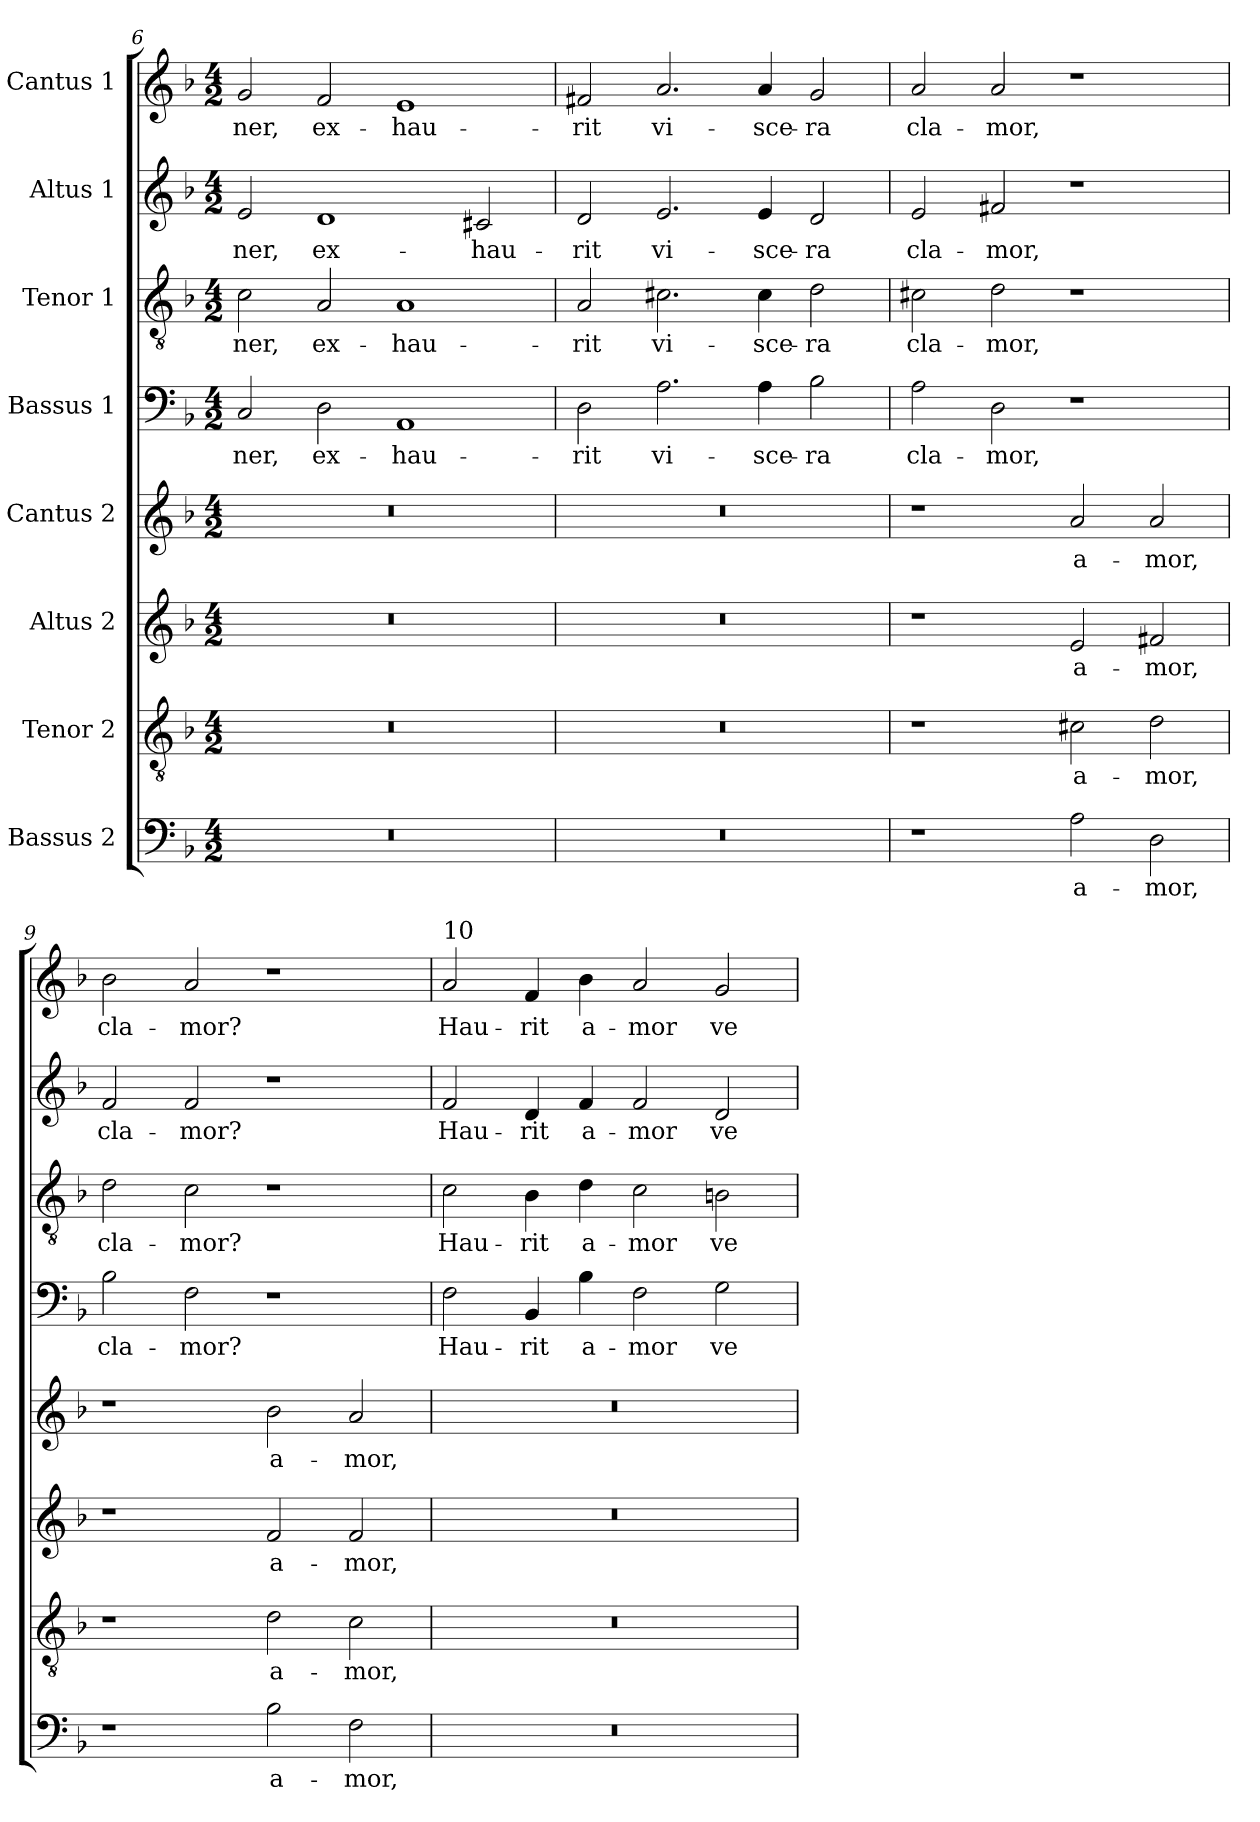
**kern	**text	**kern	**text	**kern	**text	**kern	**text	**kern	**text	**kern	**text	**kern	**text	**kern	**text
*part8	*part8	*part7	*part7	*part6	*part6	*part5	*part5	*part4	*part4	*part3	*part3	*part2	*part2	*part1	*part1
*staff8	*staff8	*staff7	*staff7	*staff6	*staff6	*staff5	*staff5	*staff4	*staff4	*staff3	*staff3	*staff2	*staff2	*staff1	*staff1
*I"Bassus 2	*	*I"Tenor 2	*	*I"Altus 2	*	*I"Cantus 2	*	*I"Bassus 1	*	*I"Tenor 1	*	*I"Altus 1	*	*I"Cantus 1	*
!!LO:PB:g=z
*clefF4	*	*clefGv2	*	*clefG2	*	*clefG2	*	*clefF4	*	*clefGv2	*	*clefG2	*	*clefG2	*
*k[b-]	*	*k[b-]	*	*k[b-]	*	*k[b-]	*	*k[b-]	*	*k[b-]	*	*k[b-]	*	*k[b-]	*
*M4/2	*	*M4/2	*	*M4/2	*	*M4/2	*	*M4/2	*	*M4/2	*	*M4/2	*	*M4/2	*
=6	=6	=6	=6	=6	=6	=6	=6	=6	=6	=6	=6	=6	=6	=6	=6
!	!	!	!	!	!	!	!	!	!LO:LY:b	!	!LO:LY:b	!	!LO:LY:b	!	!LO:LY:b
0r	.	0r	.	0r	.	0r	.	2C/	ner,	2c\	ner,	2e/	ner,	2g/	ner,
!	!	!	!	!	!	!	!	!	!LO:LY:b	!	!LO:LY:b	!	!LO:LY:b	!	!LO:LY:b
.	.	.	.	.	.	.	.	2D\	ex-	2A/	ex-	1d	ex-	2f/	ex-
!	!	!	!	!	!	!	!	!	!LO:LY:b	!	!LO:LY:b	!	!	!	!LO:LY:b
.	.	.	.	.	.	.	.	1AA	hau-	1A	hau-	.	.	1e	hau-
!	!	!	!	!	!	!	!	!	!	!	!	!	!LO:LY:b	!	!
.	.	.	.	.	.	.	.	.	.	.	.	2c#X/	hau-	.	.
=7	=7	=7	=7	=7	=7	=7	=7	=7	=7	=7	=7	=7	=7	=7	=7
!	!	!	!	!	!	!	!	!	!LO:LY:b	!	!LO:LY:b	!	!LO:LY:b	!	!LO:LY:b
0r	.	0r	.	0r	.	0r	.	2D\	rit	2A/	rit	2d/	rit	2f#X/	rit
!	!	!	!	!	!	!	!	!	!LO:LY:b	!	!LO:LY:b	!	!LO:LY:b	!	!LO:LY:b
.	.	.	.	.	.	.	.	2.A\	vi-	2.c#X\	vi-	2.e/	vi-	2.a/	vi-
!	!	!	!	!	!	!	!	!	!LO:LY:b	!	!LO:LY:b	!	!LO:LY:b	!	!LO:LY:b
.	.	.	.	.	.	.	.	4A\	sce-	4c#\	sce-	4e/	sce-	4a/	sce-
!	!	!	!	!	!	!	!	!	!LO:LY:b	!	!LO:LY:b	!	!LO:LY:b	!	!LO:LY:b
.	.	.	.	.	.	.	.	2B-\	ra	2d\	ra	2d/	ra	2g/	ra
=8	=8	=8	=8	=8	=8	=8	=8	=8	=8	=8	=8	=8	=8	=8	=8
!	!	!	!	!	!	!	!	!	!LO:LY:b	!	!LO:LY:b	!	!LO:LY:b	!	!LO:LY:b
1r	.	1r	.	1r	.	1r	.	2A\	cla-	2c#X\	cla-	2e/	cla-	2a/	cla-
!	!	!	!	!	!	!	!	!	!LO:LY:b	!	!LO:LY:b	!	!LO:LY:b	!	!LO:LY:b
.	.	.	.	.	.	.	.	2D\	mor,	2d\	mor,	2f#X/	mor,	2a/	mor,
!	!LO:LY:b	!	!LO:LY:b	!	!LO:LY:b	!	!LO:LY:b	!	!	!	!	!	!	!	!
2A\	a-	2c#X\	a-	2e/	a-	2a/	a-	1r	.	1r	.	1r	.	1r	.
!	!LO:LY:b	!	!LO:LY:b	!	!LO:LY:b	!	!LO:LY:b	!	!	!	!	!	!	!	!
2D\	mor,	2d\	mor,	2f#X/	mor,	2a/	mor,	.	.	.	.	.	.	.	.
=9	=9	=9	=9	=9	=9	=9	=9	=9	=9	=9	=9	=9	=9	=9	=9
!	!	!	!	!	!	!	!	!	!LO:LY:b	!	!LO:LY:b	!	!LO:LY:b	!	!LO:LY:b
1r	.	1r	.	1r	.	1r	.	2B-\	cla-	2d\	cla-	2f/	cla-	2b-\	cla-
!	!	!	!	!	!	!	!	!	!LO:LY:b	!	!LO:LY:b	!	!LO:LY:b	!	!LO:LY:b
.	.	.	.	.	.	.	.	2F\	mor?	2c\	mor?	2f/	mor?	2a/	mor?
!	!LO:LY:b	!	!LO:LY:b	!	!LO:LY:b	!	!LO:LY:b	!	!	!	!	!	!	!	!
2B-\	a-	2d\	a-	2f/	a-	2b-\	a-	1r	.	1r	.	1r	.	1r	.
!	!LO:LY:b	!	!LO:LY:b	!	!LO:LY:b	!	!LO:LY:b	!	!	!	!	!	!	!	!
2F\	mor,	2c\	mor,	2f/	mor,	2a/	mor,	.	.	.	.	.	.	.	.
=10	=10	=10	=10	=10	=10	=10	=10	=10	=10	=10	=10	=10	=10	=10	=10
!	!	!	!	!	!	!	!	!	!	!	!	!	!	!LO:TX:a:t=10	!
!	!	!	!	!	!	!	!	!	!LO:LY:b	!	!LO:LY:b	!	!LO:LY:b	!	!LO:LY:b
0r	.	0r	.	0r	.	0r	.	2F\	Hau-	2c\	Hau-	2f/	Hau-	2a/	Hau-
!	!	!	!	!	!	!	!	!	!LO:LY:b	!	!LO:LY:b	!	!LO:LY:b	!	!LO:LY:b
.	.	.	.	.	.	.	.	4BB-/	rit	4B-\	rit	4d/	rit	4f/	rit
!	!	!	!	!	!	!	!	!	!LO:LY:b	!	!LO:LY:b	!	!LO:LY:b	!	!LO:LY:b
.	.	.	.	.	.	.	.	4B-\	a-	4d\	a-	4f/	a-	4b-\	a-
!	!	!	!	!	!	!	!	!	!LO:LY:b	!	!LO:LY:b	!	!LO:LY:b	!	!LO:LY:b
.	.	.	.	.	.	.	.	2F\	mor	2c\	mor	2f/	mor	2a/	mor
!	!	!	!	!	!	!	!	!	!LO:LY:b	!	!LO:LY:b	!	!LO:LY:b	!	!LO:LY:b
.	.	.	.	.	.	.	.	2G\	ve-	2Bn\	ve-	2d/	ve-	2g/	ve-
=	=	=	=	=	=	=	=	=	=	=	=	=	=	=	=
*-	*-	*-	*-	*-	*-	*-	*-	*-	*-	*-	*-	*-	*-	*-	*-
